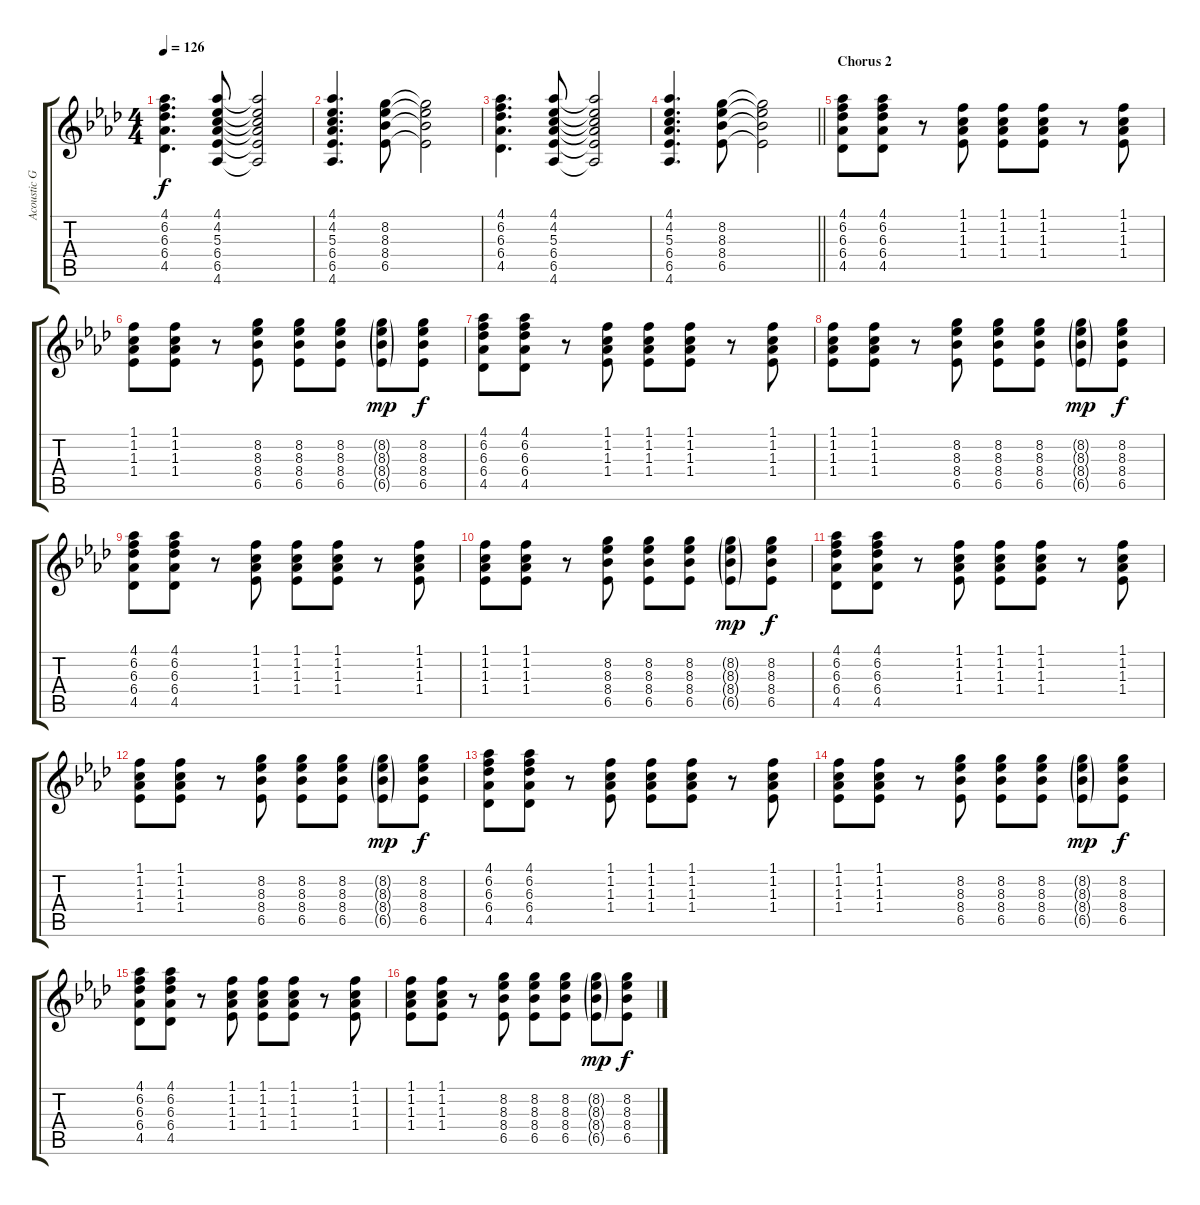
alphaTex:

\track ("Acoustic Guitar to play alone" "Acoustic G") {mute instrument acousticguitarsteel}
\staff {score tabs}
\tuning (E4 B3 G3 D3 A2 E2) {hide}
\ts (4 4)
\tempo 126
\clef g2
\ks ab
(4.1 6.2 6.3 6.4 4.5).4{d dy f} (4.1 4.2 5.3 6.4 6.5 4.6).8 (4.1{t} 4.2{t} 5.3{t} 6.4{t} 6.5{t} 4.6{t}).2 |
(4.1 4.2 5.3 6.4 6.5 4.6).4{d} (8.2 8.3 8.4 6.5).8 (8.2{t} 8.3{t} 8.4{t} 6.5{t}).2 |
(4.1 6.2 6.3 6.4 4.5).4{d} (4.1 4.2 5.3 6.4 6.5 4.6).8 (4.1{t} 4.2{t} 5.3{t} 6.4{t} 6.5{t} 4.6{t}).2 |
\barLineRight lightlight
(4.1 4.2 5.3 6.4 6.5 4.6).4{d} (8.2 8.3 8.4 6.5).8 (8.2{t} 8.3{t} 8.4{t} 6.5{t}).2 |
\section ("" "Chorus 2")
(4.1 6.2 6.3 6.4 4.5).8 (4.1 6.2 6.3 6.4 4.5).8 r.8 (1.1 1.2 1.3 1.4).8 (1.1 1.2 1.3 1.4).8 (1.1 1.2 1.3 1.4).8 r.8 (1.1 1.2 1.3 1.4).8 |
(1.1 1.2 1.3 1.4).8 (1.1 1.2 1.3 1.4).8 r.8 (8.2 8.3 8.4 6.5).8 (8.2 8.3 8.4 6.5).8 (8.2 8.3 8.4 6.5).8 (8.2{g} 8.3{g} 8.4{g} 6.5{g}).8{dy mp} (8.2 8.3 8.4 6.5).8{dy f} |
(4.1 6.2 6.3 6.4 4.5).8 (4.1 6.2 6.3 6.4 4.5).8 r.8 (1.1 1.2 1.3 1.4).8 (1.1 1.2 1.3 1.4).8 (1.1 1.2 1.3 1.4).8 r.8 (1.1 1.2 1.3 1.4).8 |
(1.1 1.2 1.3 1.4).8 (1.1 1.2 1.3 1.4).8 r.8 (8.2 8.3 8.4 6.5).8 (8.2 8.3 8.4 6.5).8 (8.2 8.3 8.4 6.5).8 (8.2{g} 8.3{g} 8.4{g} 6.5{g}).8{dy mp} (8.2 8.3 8.4 6.5).8{dy f} |
(4.1 6.2 6.3 6.4 4.5).8 (4.1 6.2 6.3 6.4 4.5).8 r.8 (1.1 1.2 1.3 1.4).8 (1.1 1.2 1.3 1.4).8 (1.1 1.2 1.3 1.4).8 r.8 (1.1 1.2 1.3 1.4).8 |
(1.1 1.2 1.3 1.4).8 (1.1 1.2 1.3 1.4).8 r.8 (8.2 8.3 8.4 6.5).8 (8.2 8.3 8.4 6.5).8 (8.2 8.3 8.4 6.5).8 (8.2{g} 8.3{g} 8.4{g} 6.5{g}).8{dy mp} (8.2 8.3 8.4 6.5).8{dy f} |
(4.1 6.2 6.3 6.4 4.5).8 (4.1 6.2 6.3 6.4 4.5).8 r.8 (1.1 1.2 1.3 1.4).8 (1.1 1.2 1.3 1.4).8 (1.1 1.2 1.3 1.4).8 r.8 (1.1 1.2 1.3 1.4).8 |
(1.1 1.2 1.3 1.4).8 (1.1 1.2 1.3 1.4).8 r.8 (8.2 8.3 8.4 6.5).8 (8.2 8.3 8.4 6.5).8 (8.2 8.3 8.4 6.5).8 (8.2{g} 8.3{g} 8.4{g} 6.5{g}).8{dy mp} (8.2 8.3 8.4 6.5).8{dy f} |
(4.1 6.2 6.3 6.4 4.5).8 (4.1 6.2 6.3 6.4 4.5).8 r.8 (1.1 1.2 1.3 1.4).8 (1.1 1.2 1.3 1.4).8 (1.1 1.2 1.3 1.4).8 r.8 (1.1 1.2 1.3 1.4).8 |
(1.1 1.2 1.3 1.4).8 (1.1 1.2 1.3 1.4).8 r.8 (8.2 8.3 8.4 6.5).8 (8.2 8.3 8.4 6.5).8 (8.2 8.3 8.4 6.5).8 (8.2{g} 8.3{g} 8.4{g} 6.5{g}).8{dy mp} (8.2 8.3 8.4 6.5).8{dy f} |
(4.1 6.2 6.3 6.4 4.5).8 (4.1 6.2 6.3 6.4 4.5).8 r.8 (1.1 1.2 1.3 1.4).8 (1.1 1.2 1.3 1.4).8 (1.1 1.2 1.3 1.4).8 r.8 (1.1 1.2 1.3 1.4).8 |
(1.1 1.2 1.3 1.4).8 (1.1 1.2 1.3 1.4).8 r.8 (8.2 8.3 8.4 6.5).8 (8.2 8.3 8.4 6.5).8 (8.2 8.3 8.4 6.5).8 (8.2{g} 8.3{g} 8.4{g} 6.5{g}).8{dy mp} (8.2 8.3 8.4 6.5).8{dy f}
